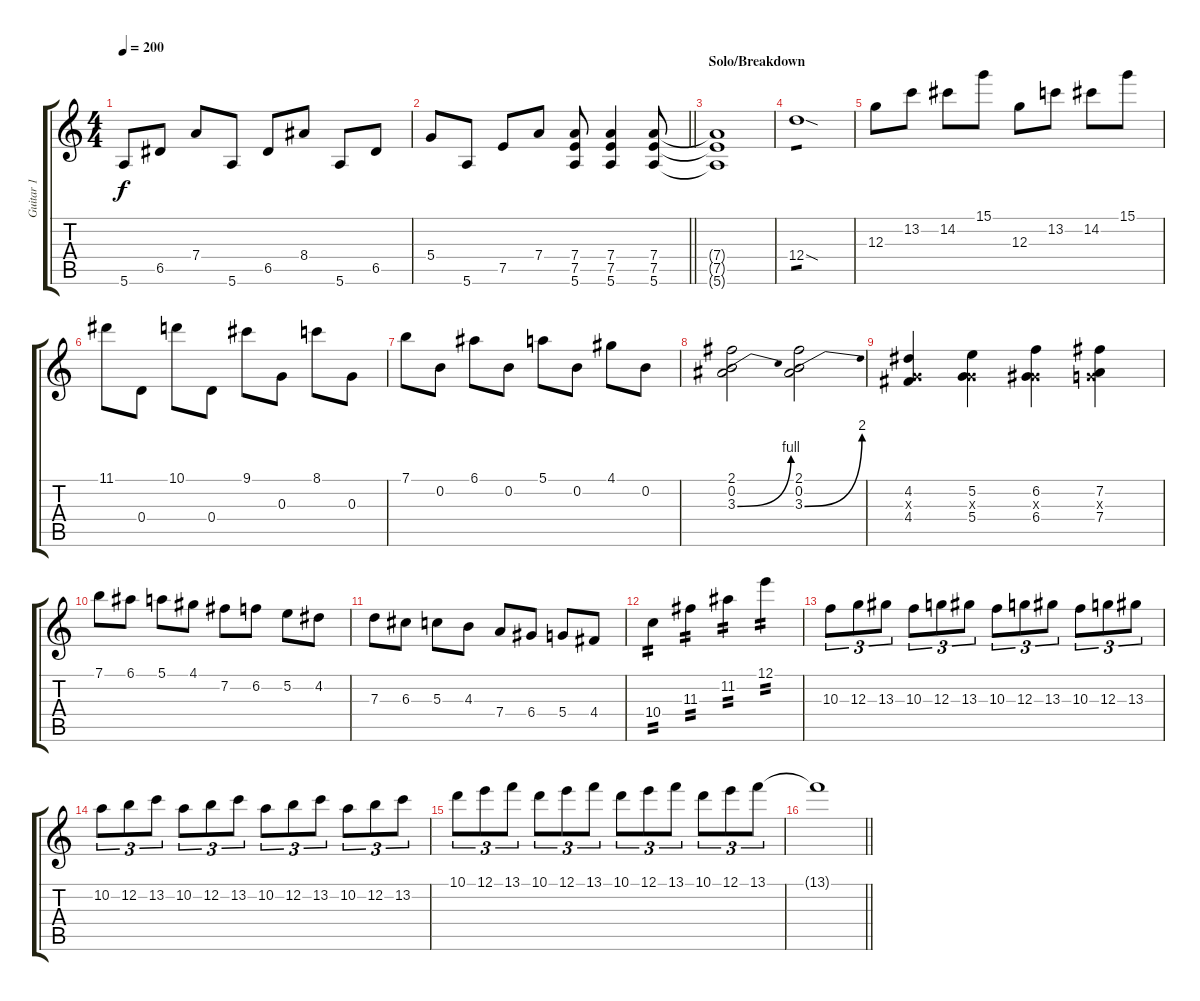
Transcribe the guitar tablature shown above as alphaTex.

\track ("Guitar 1" "Guitar 1") {instrument overdrivenguitar}
\staff {score tabs}
\tuning (E4 B3 G3 D3 A2 E2) {hide}
\ts (4 4)
\tempo 200
\clef g2
\ks c
5.6.8{dy f} 6.5.8 7.4.8 5.6.8 6.5.8 8.4.8 5.6.8 6.5.8 |
\barLineRight lightlight
5.4.8 5.6.8 7.5.8 7.4.8 (7.4 7.5 5.6).8 (7.4 7.5 5.6).4 (7.4 7.5 5.6).8 |
\section ("" "Solo/Breakdown")
(7.4{t} 7.5{t} 5.6{t}).1 |
12.4{sod}.1{tp 1} |
12.3.8 13.2.8 14.2.8 15.1.8 12.3.8 13.2.8 14.2.8 15.1.8 |
11.1.8 0.4.8 10.1.8 0.4.8 9.1.8 0.3.8 8.1.8 0.3.8 |
7.1.8 0.2.8 6.1.8 0.2.8 5.1.8 0.2.8 4.1.8 0.2.8 |
(2.1 0.2 3.3{be (bend 0 0 60 4)}).2 (2.1 0.2 3.3{be (bend 0 0 60 8)}).2 |
(4.2 0.3{x} 4.4).4 (5.2 0.3{x} 5.4).4 (6.2 0.3{x} 6.4).4 (7.2 0.3{x} 7.4).4 |
7.1.8 6.1.8 5.1.8 4.1.8 7.2.8 6.2.8 5.2.8 4.2.8 |
7.3.8 6.3.8 5.3.8 4.3.8 7.4.8 6.4.8 5.4.8 4.4.8 |
10.4.4{tp 2} 11.3.4{tp 2} 11.2.4{tp 2} 12.1.4{tp 2} |
10.3.8{tu (3 2)} 12.3.8{tu (3 2)} 13.3.8{tu (3 2)} 10.3.8{tu (3 2)} 12.3.8{tu (3 2)} 13.3.8{tu (3 2)} 10.3.8{tu (3 2)} 12.3.8{tu (3 2)} 13.3.8{tu (3 2)} 10.3.8{tu (3 2)} 12.3.8{tu (3 2)} 13.3.8{tu (3 2)} |
10.2.8{tu (3 2)} 12.2.8{tu (3 2)} 13.2.8{tu (3 2)} 10.2.8{tu (3 2)} 12.2.8{tu (3 2)} 13.2.8{tu (3 2)} 10.2.8{tu (3 2)} 12.2.8{tu (3 2)} 13.2.8{tu (3 2)} 10.2.8{tu (3 2)} 12.2.8{tu (3 2)} 13.2.8{tu (3 2)} |
10.1.8{tu (3 2)} 12.1.8{tu (3 2)} 13.1.8{tu (3 2)} 10.1.8{tu (3 2)} 12.1.8{tu (3 2)} 13.1.8{tu (3 2)} 10.1.8{tu (3 2)} 12.1.8{tu (3 2)} 13.1.8{tu (3 2)} 10.1.8{tu (3 2)} 12.1.8{tu (3 2)} 13.1.8{tu (3 2)} |
\barLineRight lightlight
13.1{t}.1
